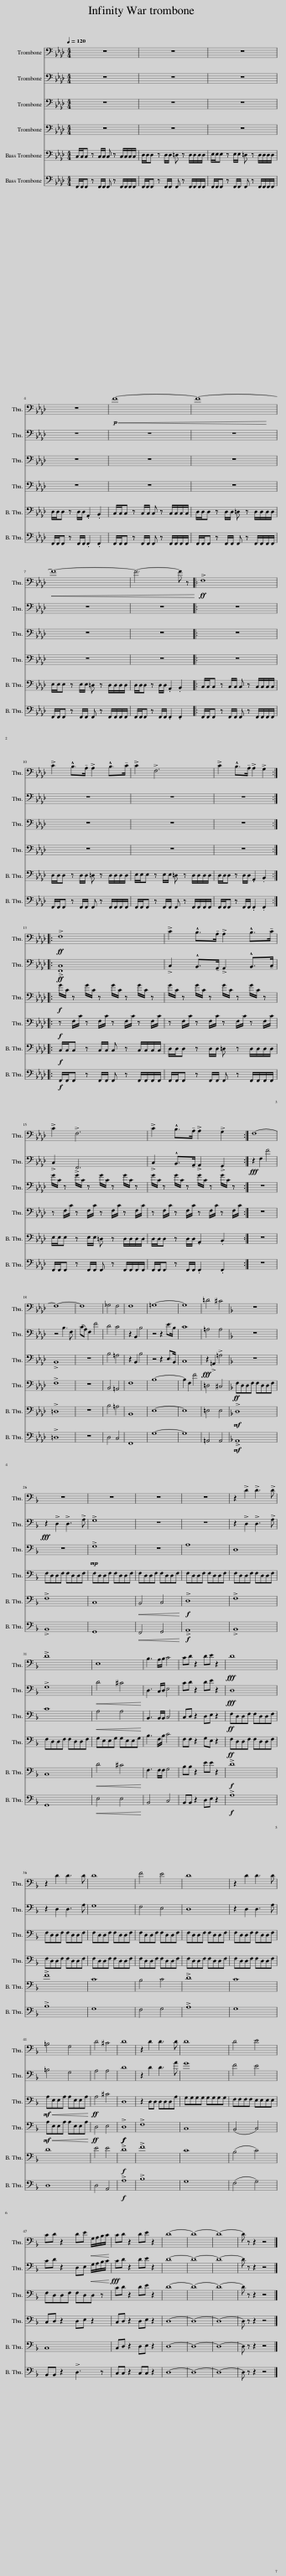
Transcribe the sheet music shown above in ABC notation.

X:1
%%score 1 2 3 4 5 6
L:1/8
Q:1/4=120
M:4/4
I:linebreak $
K:Ab
V:1 bass
V:2 bass
V:3 bass
V:4 bass
V:5 bass
V:6 bass
V:1
 z8 | z8 | z8 |$ z8 |!p!!<(! F8-!<)! | %5
 F8- |$!<(! F8-!<)! | F6- F z |:!ff! !>!F,8 |$ !>!C2 !^!B,>!tenuto!A, !>!A,2 !^!B,>!tenuto!C | %10
 !>!C2 !>!F,6 | !>!C2 !^!B,>!tenuto!A, !>!A,2 !>!G,2 ::$!ff! !>!F,8 | !>!C2 !^!B,>!tenuto!A, !>!A,2 !^!B,>!tenuto!C |$ !>!C2 !>!F,6 | %15
 !>!C2 !^!B,>!tenuto!A, !>!A,2 !>!G,2 :| F,8- |$ F,8- | F,8 | _G,4 F,4 | %20
 F,8 | =G,8- | G,8 | =D4 ^C4 |[K:F] z8 |$ %25
 z8 | z8 | z8 | z8 | z2 !>!D2 !>!D3 !>!D |$ %30
 !>!D8 | E,8 | B,3 A,/B,/ C4 | CD z2 DE z2 |!fff! D8 |$ %35
 z2 D2 D3 D | D8 | F4 E4 | D8 | z2 D2 D3 D |$ %40
 =B,4 G,4 | D4 ^C4 | D8 | z2 D2 D3 D | D8 | %45
 D4 E4 |$ CD z2 DE!<(! G,/A,/B,/C/!<)! | CD z2 DE z2 | D8- | D8- | %50
 D8- | D z z2 z4 |] %52
V:2
 z8 | z8 | z8 |$ z8 | z8 | %5
 z8 |$ z8 | z8 |: z8 |$ z8 | %10
 z8 | z8 ::$!ff! !>![F,,C,]8 | !>!C,2 !^!B,,>!tenuto!A,, !>!A,,2 !^!B,,>!tenuto!C, |$ !>!C,2 !>!F,,6 | %15
 !>!C,2 !^!B,,>!tenuto!A,, !>!A,,2 !>!G,,2 :|!fff! z2 F,2 F4 |$ z4 B,3 F, | (CA,) F,2 F4 | D4 C4 | %20
 z2 B,,2 B,4 | z4 z2 E>B, | C8 | =A,4 A,4 |[K:F] z8 |$ %25
!fff! z2 !>!D,2 !>!D,3 !>!A, | !>!G,8 | z8 | z8 | z2 !>!D,2 !>!D,3 !>!A, |$ %30
 !>!G,8 |!<(! D4 ^C4!<)! | D,3 C,/D,/ E,4 | CD z2 DE z2 |!fff! D,8 |$ %35
 z2 D,2 D,3 A, | G,8 | F,4 E,4 | D,8 | z2 D,2 D,3 A, |$ %40
 =B,4 G,4 | A,4 A,4 | D8 | z2 D2 D3 A | G8 | %45
 F4 E4 |$ CD z2 D,E,!<(! G,/A,/B,/C/!<)! |!fff! CD z2 DE z2 | D8- | D8- | %50
 D8- | D z z2 z4 |] %52
V:3
 z8 | z8 | z8 |$ z8 | z8 | %5
 z8 |$ z8 | z8 |: z8 |$ z8 | %10
 z8 | z8 ::$!f! G/C/ z G/C/ z G/C/ z G/C/ z | G/C/ z G/C/ z G/C/ z G/C/ z |$ G/C/ z G/C/ z G/C/ z G/C/ z | %15
 G/C/ z G/C/ z G/C/ z G/C/ z :| z8 |$ !>!B,,8 | z8 | B,4 =A,4 | %20
 z2 B,,2 B,4 | z4 z2 E,>B,, | C,8 |!fff! z2 !>!=A,,2 !>!=A,4 |[K:F] z8 |$ %25
 z8 |!mp! !>!G,8 | z8 | A,8 | D,8 |$ %30
 C8 |!<(! A,4 A,4!<)! | B,,3 B,,/B,,/ C,4 | C,D, z2 D,E, z2 |!ff! F,D,D,F, F,D,D,F, |$ %35
 F,D,D,F, F,D,D,F, | F,D,D,F, F,D,D,F, | F,D,D,F, F,D,D,F, | F,D,D,F, F,D,D,F, | F,D,D,F, F,D,D,F, |$ %40
!mf! A,!<(!E,E,A, A,E,E,A,!<)! |!ff! A,4 ^C4 | D,8 | z2 D,D, D,D,D,A, | G,G,G,G, G,G,G,G, | %45
 F,F,F,F, E,E,E,E, |$ F,D,D,F, F,D,D, z | CD z2 DE z2 | D8- | D8- | %50
 D8- | D z z2 z4 |] %52
V:4
 z8 | z8 | z8 |$ z8 | z8 | %5
 z8 |$ z8 | z8 |: z8 |$ z8 | %10
 z8 | z8 ::$!f! z F,/C/ z F,/C/ z F,/C/ z F,/C/ | z F,/C/ z F,/C/ z F,/C/ z F,/C/ |$ z F,/C/ z F,/C/ z F,/C/ z F,/C/ | %15
 z F,/C/ z F,/C/ z F,/C/ z F,/C/ :| z8 |$ !>!F,8 | z8 | B,,4 =A,,4 | %20
 F,8 | B,8- | B,2 F,2 F4 | =D,4 ^C,4 |[K:F]!ff! F,D,D,F, F,D,D,F, |$ %25
 F,D,D,F, F,D,D,F, | F,D,D,F, F,D,D,F, | F,D,D,F, F,D,D,F, | F,D,D,F, F,D,D,F, | F,D,D,F, F,D,D,F, |$ %30
 F,D,D,F, F,D,D,F, | G,E,E,G, G,E,E,G, | B,3 F,/B,/ C4 | F,F, z2 G,E, z2 |!ff! F,D,D,F, F,D,D,F, |$ %35
 F,D,D,F, F,D,D,F, | F,D,D,F, F,D,D,F, | F,D,D,F, F,D,D,F, | F,D,D,F, F,D,D,F, | F,D,D,F, F,D,D,F, |$ %40
!mf! A,!<(!E,E,A, A,E,E,A,!<)! |!ff! D,4 E,4 |!f!!f! !>!D,8 | !>!F,8 | C,8 | %45
 (B,,4 C,4) |$ C,D, z2 D,E, z2 | C,D, z2 D,E, z2 | D,8- | D,8- | %50
 D,8- | D, z z2 z4 |] %52
V:5
 C,/C,/C, z C,/C,/ C, z C,/C,/C,/C,/ | D,/D,/D, z D,/D,/ =D, z D,/D,/D,/D,/ | E,/E,/E, z E,/E,/ =D, z D,/D,/D,/D,/ |$ D,/D,/D, z D,/D,/ .A,,2 .B,,2 | C,/C,/C, z C,/C,/ C, z C,/C,/C,/C,/ | %5
 D,/D,/D, z D,/D,/ =D, z D,/D,/D,/D,/ |$ E,/E,/E, z E,/E,/ =D, z D,/D,/D,/D,/ | D,/D,/D, z D,/D,/ .A,,2 .B,,2 |: C,/C,/C, z C,/C,/ C, z C,/C,/C,/C,/ |$ D,/D,/D, z D,/D,/ =D, z D,/D,/D,/D,/ | %10
 E,/E,/E, z E,/E,/ =D, z D,/D,/D,/D,/ | D,/D,/D, z D,/D,/ .A,,2 .B,,2 ::$!f! C,/C,/C, z C,/C,/ C, z C,/C,/C,/C,/ | D,/D,/D, z D,/D,/ =D, z D,/D,/D,/D,/ |$ E,/E,/E, z E,/E,/ =D, z D,/D,/D,/D,/ | %15
 D,/D,/D, z D,/D,/ .A,,2 .B,,2 :| z8 |$ !>!=D,8 | z8 | B,4 =A,4 | %20
 B,,8 | E,8- | E,8 | =E,4 E,4 |[K:F]!mf! !>!D,8 |$ %25
 !>!F,8 | C,8 |!<(! B,,4 C,4!<)! |!f! !>!D,8 | !>!F,8 |$ %30
 C,8 |!<(! D4 ^C4!<)! | F,3 F,/F,/ G,4 | B,B, z2 EE z2 |!f! !>!D8 |$ %35
 !>!F8 | C8 | B,4 C4 | !>!D8 | C8 |$ %40
 D8 | E4 E4 |!f! !>!D8 | !>!F8 | C8 | %45
 (B,4 C4) |$ C,8 | C,D, z2 D,E, z2 | D,8- | D,8- | %50
 D,8- | D, z z2 z4 |] %52
V:6
 F,,/F,,/F,, z F,,/F,,/ F,, z F,,/F,,/F,,/F,,/ | F,,/F,,/F,, z F,,/F,,/ F,, z F,,/F,,/F,,/F,,/ | F,,/F,,/F,, z F,,/F,,/ F,, z F,,/F,,/F,,/F,,/ |$ F,,/F,,/F,, z F,,/F,,/ .F,,2 .F,,2 | F,,/F,,/F,, z F,,/F,,/ F,, z F,,/F,,/F,,/F,,/ | %5
 F,,/F,,/F,, z F,,/F,,/ F,, z F,,/F,,/F,,/F,,/ |$ F,,/F,,/F,, z F,,/F,,/ F,, z F,,/F,,/F,,/F,,/ | F,,/F,,/F,, z F,,/F,,/ .F,,2 .F,,2 |: F,,/F,,/F,, z F,,/F,,/ F,, z F,,/F,,/F,,/F,,/ |$ F,,/F,,/F,, z F,,/F,,/ F,, z F,,/F,,/F,,/F,,/ | %10
 F,,/F,,/F,, z F,,/F,,/ F,, z F,,/F,,/F,,/F,,/ | F,,/F,,/F,, z F,,/F,,/ .F,,2 .F,,2 ::$!f! F,,/F,,/F,, z F,,/F,,/ F,, z F,,/F,,/F,,/F,,/ | F,,/F,,/F,, z F,,/F,,/ F,, z F,,/F,,/F,,/F,,/ |$ F,,/F,,/F,, z F,,/F,,/ F,, z F,,/F,,/F,,/F,,/ | %15
 F,,/F,,/F,, z F,,/F,,/ .F,,2 .F,,2 :| z8 |$ !>!=D,8 | z8 | D,4 C,4 | %20
 F,,8 | G,8- | G,8 | =A,,4 A,,4 |[K:F]!mf! !>!A,,8 |$ %25
 !>!B,,8 | G,,8 |!<(! F,,4 G,,4!<)! |!f! !>!A,,8 | !>!B,,8 |$ %30
 G,,8 |!<(! E,4 E,4!<)! | B,,4 C,4 | B,,B,, z2 D,E, z2 |!f! !>!A,8 |$ %35
 !>!B,8 | G,8 | F,4 G,4 | !>!A,8 | G,8 |$ %40
 D,8 | D,4 A,,4 |!f! !>!A,8 | !>!B,8 | G,8 | %45
 (F,4 G,4) |$ B,,B,, z2 !>!D,3 z | C,C, z2 C,C, z2 | D,8- | D,8- | %50
 D,8- | D, z z2 z4 |] %52
